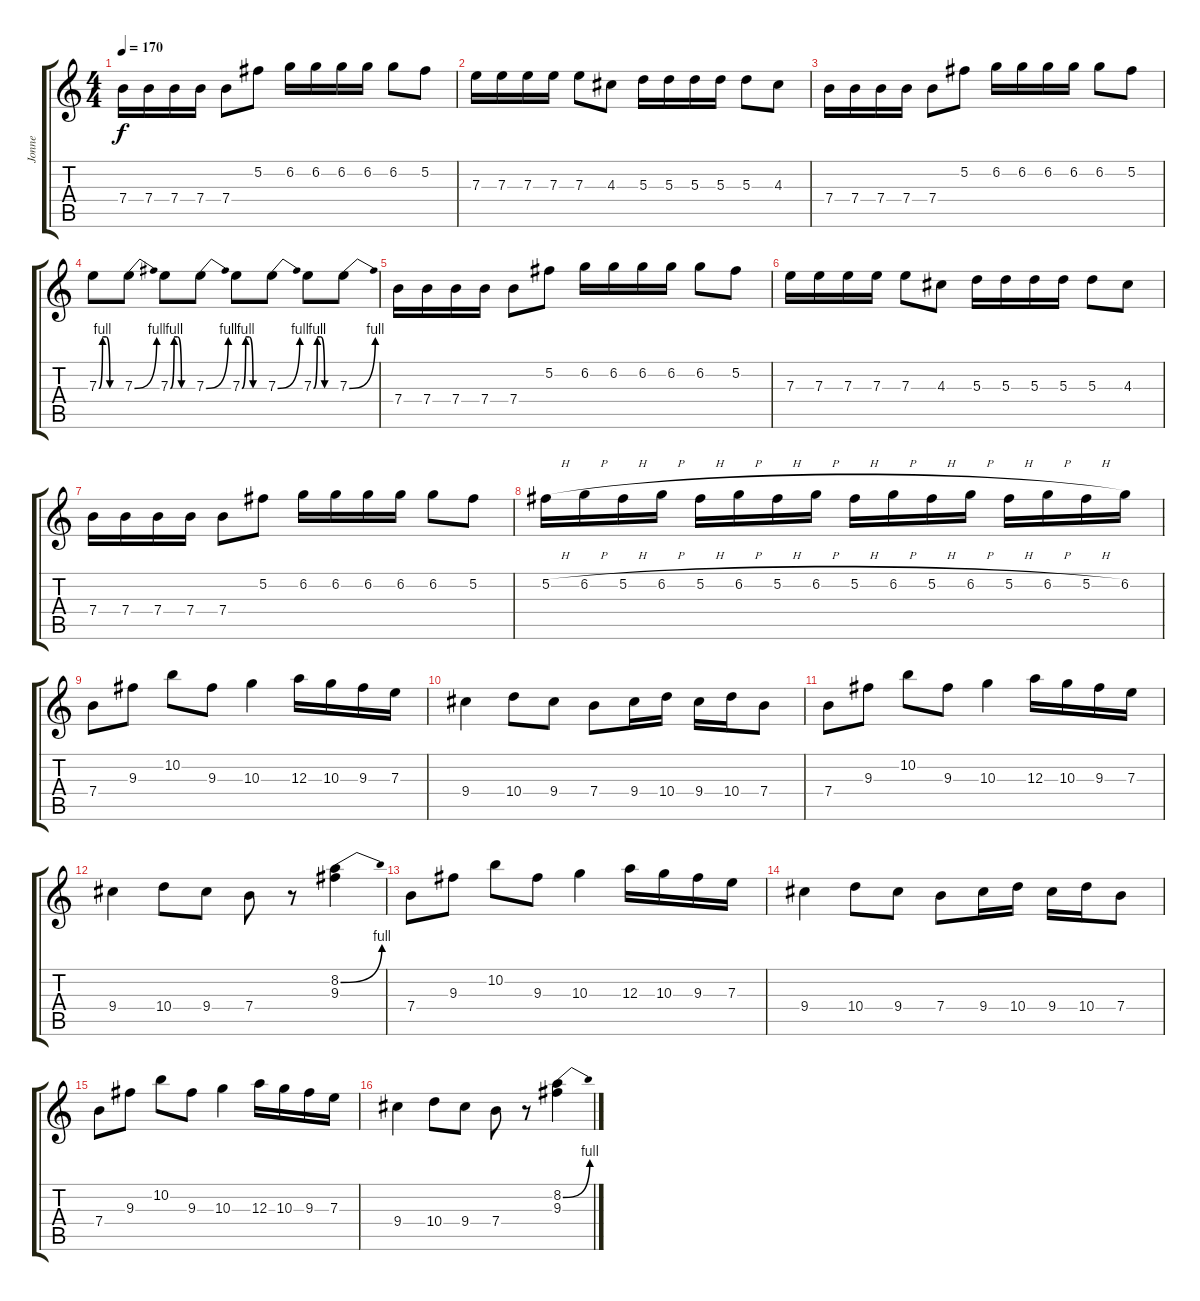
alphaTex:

\track ("Jonne" "Jonne") {instrument distortionguitar}
\staff {score tabs}
\tuning (Gb4 Db4 A3 E3 B2 Gb2) {hide}
\ts (4 4)
\tempo 170
\clef g2
\ks c
7.4.16{dy f} 7.4.16 7.4.16 7.4.16 7.4.8 5.2.8 6.2.16 6.2.16 6.2.16 6.2.16 6.2.8 5.2.8 |
7.3.16 7.3.16 7.3.16 7.3.16 7.3.8 4.3.8 5.3.16 5.3.16 5.3.16 5.3.16 5.3.8 4.3.8 |
7.4.16 7.4.16 7.4.16 7.4.16 7.4.8 5.2.8 6.2.16 6.2.16 6.2.16 6.2.16 6.2.8 5.2.8 |
7.3{be (custom 0 0 10 4 20 4 30 0 60 0)}.8 7.3{be (bend 0 0 60 4)}.8 7.3{be (custom 0 0 10 4 20 4 30 0 60 0)}.8 7.3{be (bend 0 0 60 4)}.8 7.3{be (custom 0 0 10 4 20 4 30 0 60 0)}.8 7.3{be (bend 0 0 60 4)}.8 7.3{be (custom 0 0 10 4 20 4 30 0 60 0)}.8 7.3{be (bend 0 0 60 4)}.8 |
7.4.16 7.4.16 7.4.16 7.4.16 7.4.8 5.2.8 6.2.16 6.2.16 6.2.16 6.2.16 6.2.8 5.2.8 |
7.3.16 7.3.16 7.3.16 7.3.16 7.3.8 4.3.8 5.3.16 5.3.16 5.3.16 5.3.16 5.3.8 4.3.8 |
7.4.16 7.4.16 7.4.16 7.4.16 7.4.8 5.2.8 6.2.16 6.2.16 6.2.16 6.2.16 6.2.8 5.2.8 |
5.2{h}.16 6.2{h}.16 5.2{h}.16 6.2{h}.16 5.2{h}.16 6.2{h}.16 5.2{h}.16 6.2{h}.16 5.2{h}.16 6.2{h}.16 5.2{h}.16 6.2{h}.16 5.2{h}.16 6.2{h}.16 5.2{h}.16 6.2.16 |
7.4.8 9.3.8 10.2.8 9.3.8 10.3.4 12.3.16 10.3.16 9.3.16 7.3.16 |
9.4.4 10.4.8 9.4.8 7.4.8 9.4.16 10.4.16 9.4.16 10.4.16 7.4.8 |
7.4.8 9.3.8 10.2.8 9.3.8 10.3.4 12.3.16 10.3.16 9.3.16 7.3.16 |
9.4.4 10.4.8 9.4.8 7.4.8 r.8 (8.2{be (bend 0 0 60 4)} 9.3).4 |
7.4.8 9.3.8 10.2.8 9.3.8 10.3.4 12.3.16 10.3.16 9.3.16 7.3.16 |
9.4.4 10.4.8 9.4.8 7.4.8 9.4.16 10.4.16 9.4.16 10.4.16 7.4.8 |
7.4.8 9.3.8 10.2.8 9.3.8 10.3.4 12.3.16 10.3.16 9.3.16 7.3.16 |
9.4.4 10.4.8 9.4.8 7.4.8 r.8 (8.2{be (bend 0 0 60 4)} 9.3).4
